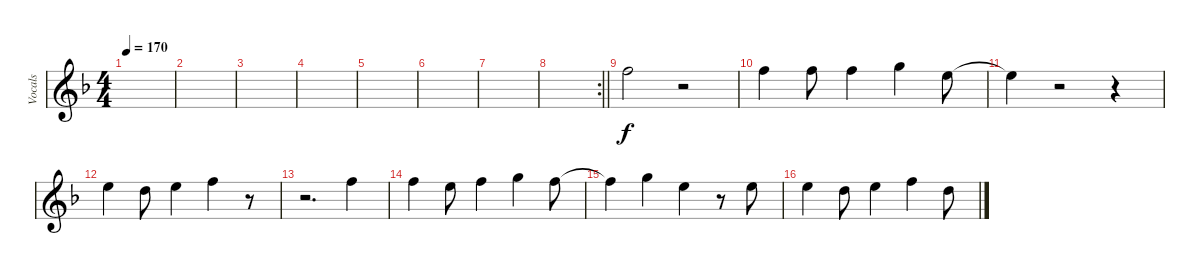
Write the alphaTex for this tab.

\track ("Vocals" "Vocals") {instrument flute}
\staff {score}
\tuning (E4 B3 G3 D3 A2 E2 B1) {hide}
\ts (4 4)
\tempo 170
\clef g2
\ks f
|
|
|
|
|
|
|
\rc 2
\barLineRight lightlight
|
13.1.2 r.2 |
13.1.4 13.1.8 13.1.4 15.1.4 12.1.8 |
12.1{t}.4 r.2 r.4 |
12.1.4 10.1.8 12.1.4 13.1.4 r.8 |
r.2{d} 13.1.4 |
13.1.4 12.1.8 13.1.4 15.1.4 13.1.8 |
13.1{t}.4 15.1.4 12.1.4 r.8 12.1.8 |
12.1.4 10.1.8 12.1.4 13.1.4 10.1.8
